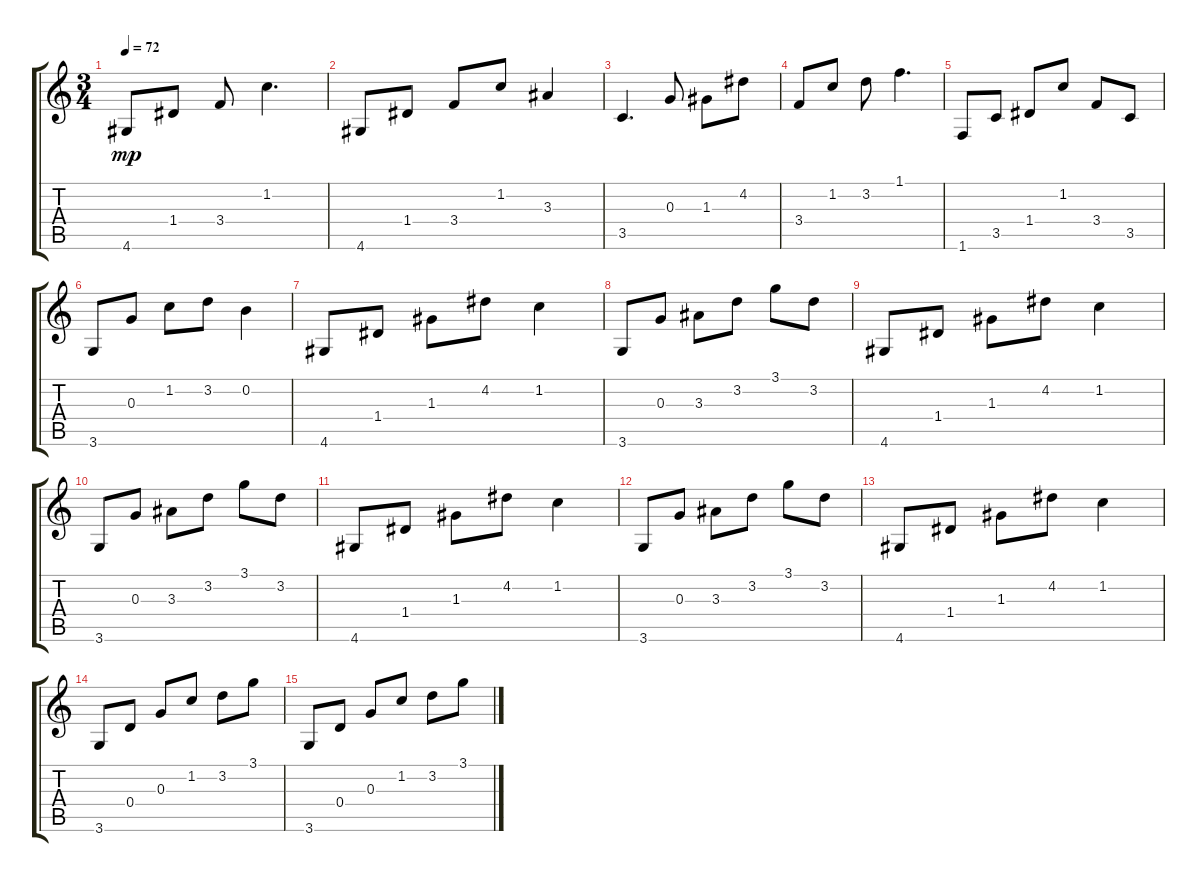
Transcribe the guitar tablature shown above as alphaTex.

\track "" {instrument acousticguitarnylon}
\staff {score tabs}
\tuning (E4 B3 G3 D3 A2 E2) {hide}
\ts (3 4)
\tempo 72
\clef g2
\ks c
4.6.8{dy mp} 1.4.8 3.4.8 1.2.4{d} |
4.6.8 1.4.8 3.4.8 1.2.8 3.3.4 |
3.5.4{d} 0.3.8 1.3.8 4.2.8 |
3.4.8 1.2.8 3.2.8 1.1.4{d} |
1.6.8 3.5.8 1.4.8 1.2.8 3.4.8 3.5.8 |
3.6.8 0.3.8 1.2.8 3.2.8 0.2.4 |
4.6.8 1.4.8 1.3.8 4.2.8 1.2.4 |
3.6.8 0.3.8 3.3.8 3.2.8 3.1.8 3.2.8 |
4.6.8 1.4.8 1.3.8 4.2.8 1.2.4 |
3.6.8 0.3.8 3.3.8 3.2.8 3.1.8 3.2.8 |
4.6.8 1.4.8 1.3.8 4.2.8 1.2.4 |
3.6.8 0.3.8 3.3.8 3.2.8 3.1.8 3.2.8 |
4.6.8 1.4.8 1.3.8 4.2.8 1.2.4 |
3.6.8 0.4.8 0.3.8 1.2.8 3.2.8 3.1.8 |
3.6.8 0.4.8 0.3.8 1.2.8 3.2.8 3.1.8
